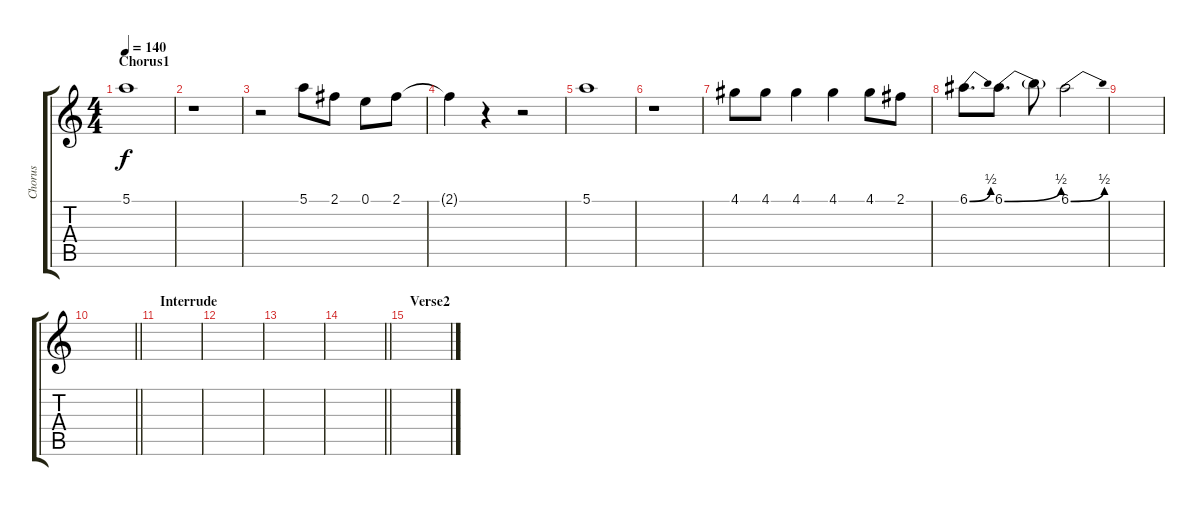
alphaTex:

\track ("Chorus" "Chorus") {instrument overdrivenguitar}
\staff {score tabs}
\tuning (E4 B3 G3 D3 A2 E2) {hide}
\ts (4 4)
\section ("" "Chorus1")
\tempo 140
\clef g2
\ks c
5.1.1{dy f} |
r.1 |
r.2 5.1.8 2.1.8 0.1.8 2.1.8 |
2.1{t}.4 r.4 r.2 |
5.1.1 |
r.1 |
4.1.8 4.1.8 4.1.4 4.1.4 4.1.8 2.1.8 |
6.1{be (bend 0 0 60 2)}.8{d} 6.1{be (bend 0 0 60 2)}.8{d} 6.1{t}.8 6.1{be (bend 0 0 60 2)}.2 |
|
\barLineRight lightlight
|
\section ("" "Interrude")
|
|
|
\barLineRight lightlight
|
\section ("" "Verse2")
